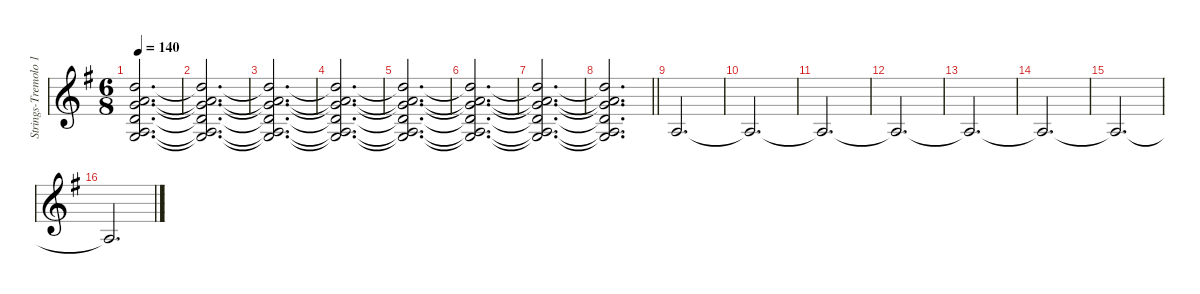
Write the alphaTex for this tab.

\defaultSystemsLayout 8
\hideDynamics
\bracketExtendMode groupsimilarinstruments
\firstSystemTrackNameMode fullname
\otherSystemsTrackNameOrientation horizontal
\track ("Strings-Tremolo 1" "vln.") {defaultSystemsLayout 16 instrument tremolostrings}
\staff {score}
\tuning (E4 B3 G3 D3 A2 E2)
\ts (6 8)
\tempo 140
\clef g2
\ks g
(10.1{acc forcenatural} 10.2{acc forcenatural} 12.3{acc forcenatural} 12.4{acc forcenatural} 10.5{acc forcenatural} 17.6{acc forcenatural}).2{d dy f beam Up} |
(10.1{t acc forcenatural} 10.2{t acc forcenatural} 12.3{t acc forcenatural} 12.4{t acc forcenatural} 10.5{t acc forcenatural} 17.6{t acc forcenatural}).2{d beam Up} |
(10.1{t acc forcenatural} 10.2{t acc forcenatural} 12.3{t acc forcenatural} 12.4{t acc forcenatural} 10.5{t acc forcenatural} 17.6{t acc forcenatural}).2{d beam Up} |
(10.1{t acc forcenatural} 10.2{t acc forcenatural} 12.3{t acc forcenatural} 12.4{t acc forcenatural} 10.5{t acc forcenatural} 17.6{t acc forcenatural}).2{d beam Up} |
(10.1{t acc forcenatural} 10.2{t acc forcenatural} 12.3{t acc forcenatural} 12.4{t acc forcenatural} 10.5{t acc forcenatural} 17.6{t acc forcenatural}).2{d beam Up} |
(10.1{t acc forcenatural} 10.2{t acc forcenatural} 12.3{t acc forcenatural} 12.4{t acc forcenatural} 10.5{t acc forcenatural} 17.6{t acc forcenatural}).2{d beam Up} |
(10.1{t acc forcenatural} 10.2{t acc forcenatural} 12.3{t acc forcenatural} 12.4{t acc forcenatural} 10.5{t acc forcenatural} 17.6{t acc forcenatural}).2{d beam Up} |
\barLineRight lightlight
(10.1{t acc forcenatural} 10.2{t acc forcenatural} 12.3{t acc forcenatural} 12.4{t acc forcenatural} 10.5{t acc forcenatural} 17.6{t acc forcenatural}).2{d beam Up} |
17.6{acc forcenatural}.2{d dy mf beam Up} |
17.6{t acc forcenatural}.2{d beam Up} |
17.6{t acc forcenatural}.2{d beam Up} |
17.6{t acc forcenatural}.2{d beam Up} |
17.6{t acc forcenatural}.2{d beam Up} |
17.6{t acc forcenatural}.2{d beam Up} |
17.6{t acc forcenatural}.2{d beam Up} |
17.6{t acc forcenatural}.2{d beam Up}
